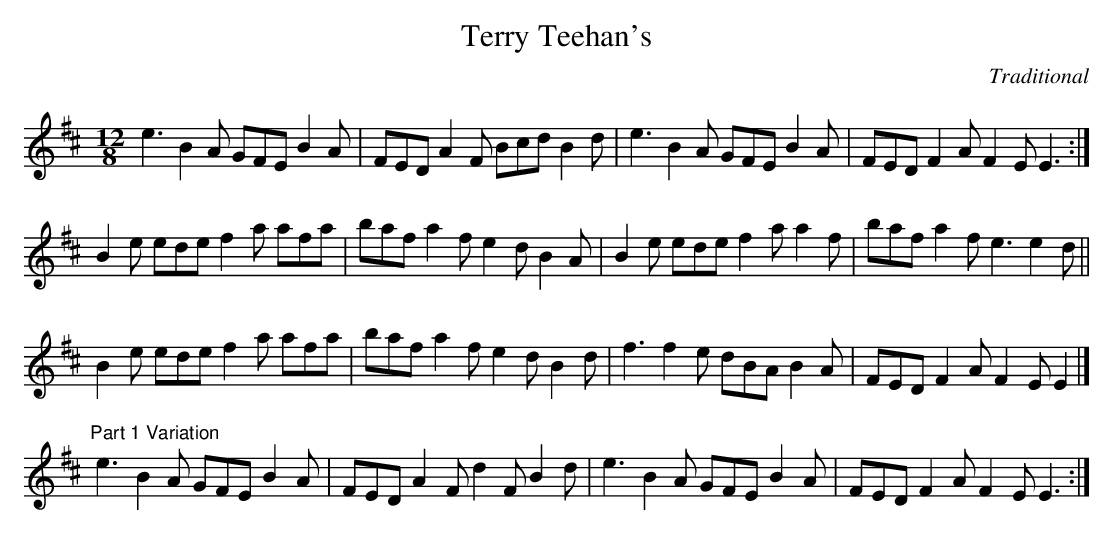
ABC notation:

X:1
T:Terry Teehan's
C:Traditional
M:12/8
L:1/8
K:EDor
e3B2 A GFE B2 A | FED A2 F Bcd B2 d |\
e3B2 A GFE B2 A | FED F2A F2 E E3 :|
B2 e ede f2 a afa | baf a2 f e2 d B2 A |\
B2 e ede f2 a a2 f | baf a2 f e3 e2 d ||
B2 e ede f2 a afa | baf a2 f e2 d B2 d |\
f3 f2 e dBA B2 A | FED F2A F2 E E2 |]
"Part 1 Variation" e3B2 A GFE B2 A | FED A2 F d2 F B2 d |\
e3B2 A GFE B2 A | FED F2A F2 E E3 :|
